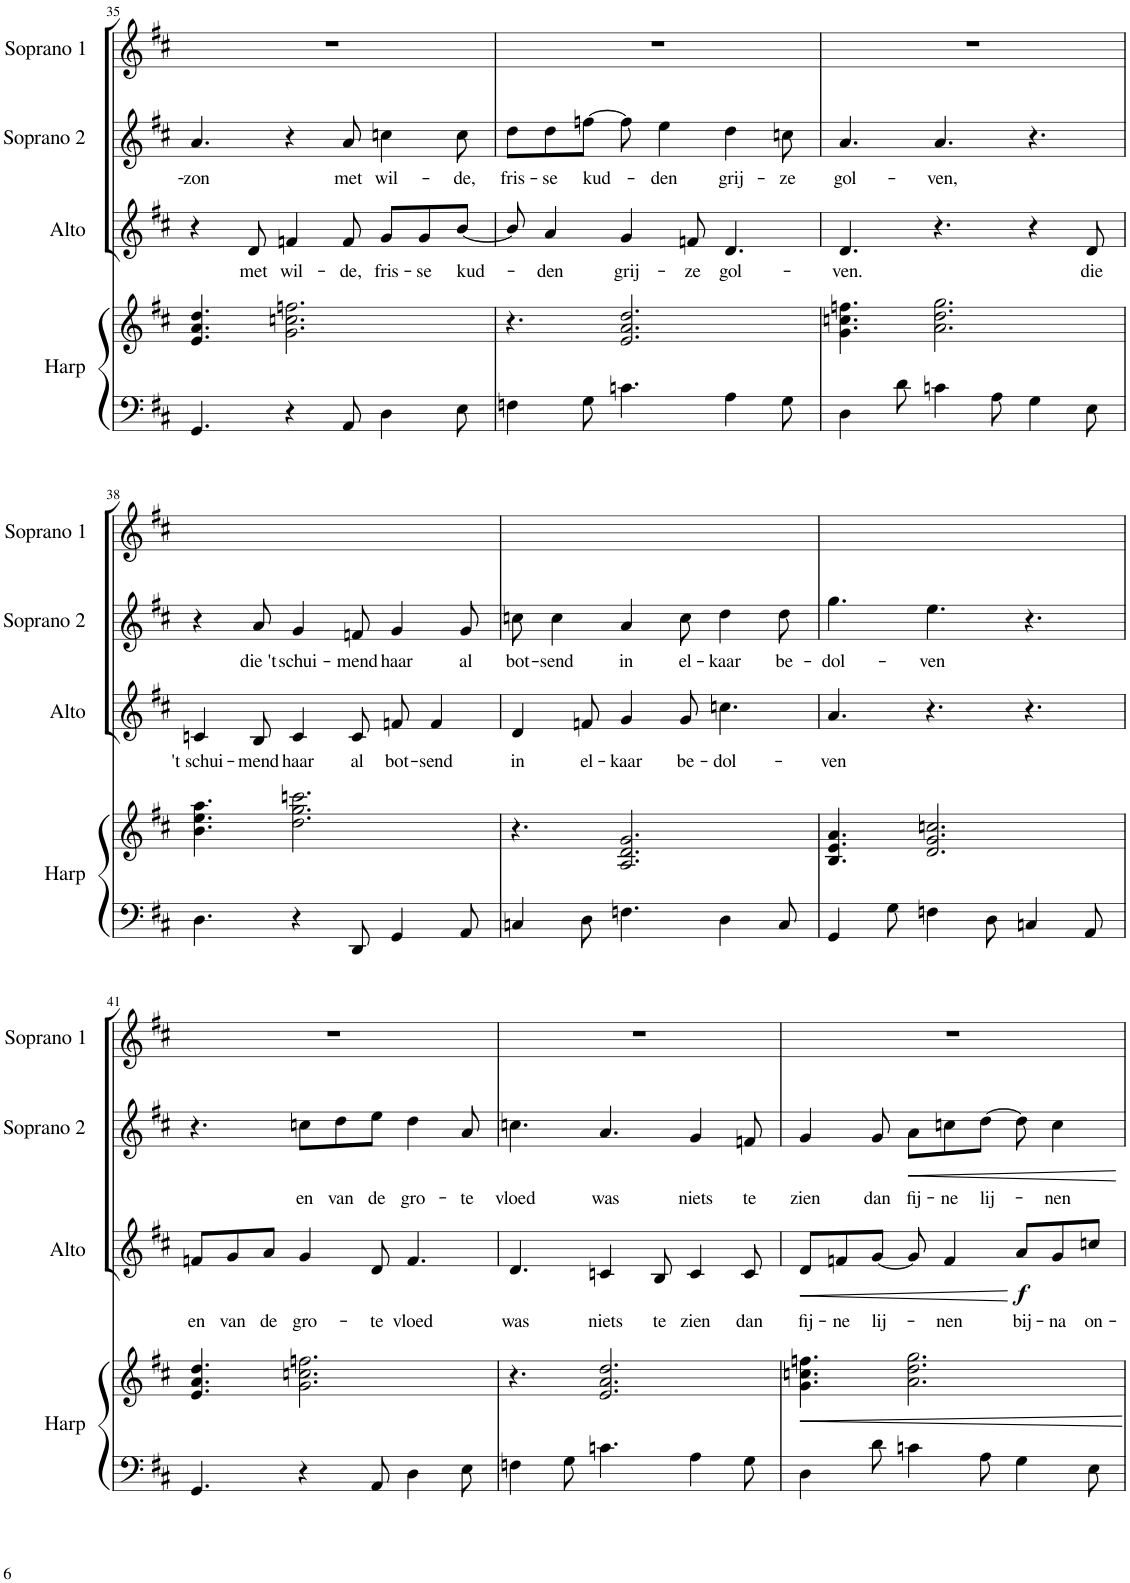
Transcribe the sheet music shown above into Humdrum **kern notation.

**kern	**kern	**kern	**text	**dynam	**kern	**text	**dynam	**kern
*part4	*part4	*part3	*part3	*part3	*part2	*part2	*part2	*part1
*staff5	*staff4	*staff3	*staff3	*staff3	*staff2	*staff2	*staff2	*staff1
*I"Harp	*	*I"Alto	*	*	*I"Soprano 2	*	*	*I"Soprano 1
*I'Harp	*	*I'Alto	*	*	*I'Soprano 2	*	*	*I'Soprano 1
!!LO:PB:g=z
*clefF4	*clefG2	*clefG2	*	*	*clefG2	*	*	*clefG2
*k[f#c#]	*k[f#c#]	*k[f#c#]	*	*	*k[f#c#]	*	*	*k[f#c#]
*D:	*D:	*D:	*	*	*D:	*	*	*D:
*M9/8	*M9/8	*M9/8	*	*	*M9/8	*	*	*M9/8
=35	=35	=35	=35	=35	=35	=35	=35	=35
!	!	!	!	!	!	!LO:LY:b	!	!
4.GG/	4.e/ 4.a/ 4.dd/	4r	.	.	4.a/	-zon	.	8%9r
!	!	!	!LO:LY:b	!	!	!	!	!
.	.	8d/	met	.	.	.	.	.
!	!	!	!LO:LY:b	!	!	!	!	!
4r	2.g\ 2.ccn\ 2.ffn\	4fn/	wil-	.	4r	.	.	.
!	!	!	!LO:LY:b	!	!	!LO:LY:b	!	!
8AA/	.	8f/	-de,	.	8a/	met	.	.
!	!	!	!LO:LY:b	!	!	!LO:LY:b	!	!
4D\	.	8g/L	fris-	.	4ccn\	wil-	.	.
!	!	!	!LO:LY:b	!	!	!	!	!
.	.	8g/	-se	.	.	.	.	.
!	!	!	!LO:LY:b	!	!	!LO:LY:b	!	!
8E\	.	[8b/J	kud-	.	8cc\	-de,	.	.
=36	=36	=36	=36	=36	=36	=36	=36	=36
!	!	!	!	!	!	!LO:LY:b	!	!
4Fn\	4.r	8b/]	.	.	8dd\L	fris-	.	8%9r
!	!	!	!LO:LY:b	!	!	!LO:LY:b	!	!
.	.	4a/	-den	.	8dd\	-se	.	.
!	!	!	!	!	!	!LO:LY:b	!	!
8G\	.	.	.	.	[8ffn\J	kud-	.	.
!	!	!	!LO:LY:b	!	!	!	!	!
4.cn\	2.e/ 2.a/ 2.dd/	4g/	grij-	.	8ff\]	.	.	.
!	!	!	!	!	!	!LO:LY:b	!	!
.	.	.	.	.	4ee\	-den	.	.
!	!	!	!LO:LY:b	!	!	!	!	!
.	.	8fn/	-ze	.	.	.	.	.
!	!	!	!LO:LY:b	!	!	!LO:LY:b	!	!
4A\	.	4.d/	gol-	.	4dd\	grij-	.	.
!	!	!	!	!	!	!LO:LY:b	!	!
8G\	.	.	.	.	8ccn\	-ze	.	.
=37	=37	=37	=37	=37	=37	=37	=37	=37
!	!	!	!LO:LY:b	!	!	!LO:LY:b	!	!
4D\	4.g\ 4.ccn\ 4.ffn\	4.d/	-ven.	.	4.a/	gol-	.	8%9r
8d\	.	.	.	.	.	.	.	.
!	!	!	!	!	!	!LO:LY:b	!	!
4cn\	2.a\ 2.dd\ 2.gg\	4.r	.	.	4.a/	-ven,	.	.
8A\	.	.	.	.	.	.	.	.
4G\	.	4r	.	.	4.r	.	.	.
!	!	!	!LO:LY:b	!	!	!	!	!
8E\	.	8d/	die	.	.	.	.	.
!!LO:LB:g=z
=38	=38	=38	=38	=38	=38	=38	=38	=38
!	!	!	!LO:LY:b	!	!	!	!	!
4.D\	4.b\ 4.ee\ 4.aa\	4cn/	't schui-	.	4r	.	.	1ryy
!	!	!	!LO:LY:b	!	!	!LO:LY:b	!	!
.	.	8B/	-mend	.	8a/	die 't	.	.
!	!	!	!LO:LY:b	!	!	!LO:LY:b	!	!
4r	2.dd\ 2.gg\ 2.cccn\	4c/	haar	.	4g/	schui-	.	.
!	!	!	!LO:LY:b	!	!	!LO:LY:b	!	!
8DD/	.	8c/	al	.	8fn/	-mend	.	.
!	!	!	!LO:LY:b	!	!	!LO:LY:b	!	!
4GG/	.	8fn/	bot-	.	4g/	haar	.	.
!	!	!	!LO:LY:b	!	!	!	!	!
.	.	4f/	-send	.	.	.	.	.
!	!	!	!	!	!	!LO:LY:b	!	!
8AA/	.	.	.	.	8g/	al	.	8ryy
=39	=39	=39	=39	=39	=39	=39	=39	=39
!	!	!	!LO:LY:b	!	!	!LO:LY:b	!	!
4Cn/	4.r	4d/	in	.	8ccn\	bot-	.	1ryy
!	!	!	!	!	!	!LO:LY:b	!	!
.	.	.	.	.	4cc\	-send	.	.
!	!	!	!LO:LY:b	!	!	!	!	!
8D\	.	8fn/	el-	.	.	.	.	.
!	!	!	!LO:LY:b	!	!	!LO:LY:b	!	!
4.Fn\	2.A/ 2.d/ 2.g/	4g/	-kaar	.	4a/	in	.	.
!	!	!	!LO:LY:b	!	!	!LO:LY:b	!	!
.	.	8g/	be-	.	8cc\	el-	.	.
!	!	!	!LO:LY:b	!	!	!LO:LY:b	!	!
4D\	.	4.ccn\	-dol-	.	4dd\	-kaar	.	.
!	!	!	!	!	!	!LO:LY:b	!	!
8C/	.	.	.	.	8dd\	be-	.	8ryy
=40	=40	=40	=40	=40	=40	=40	=40	=40
!	!	!	!LO:LY:b	!	!	!LO:LY:b	!	!
4GG/	4.B/ 4.e/ 4.a/	4.a/	-ven	.	4.gg\	-dol-	.	1ryy
8G\	.	.	.	.	.	.	.	.
!	!	!	!	!	!	!LO:LY:b	!	!
4Fn\	2.d/ 2.g/ 2.ccn/	4.r	.	.	4.ee\	-ven	.	.
8D\	.	.	.	.	.	.	.	.
4Cn/	.	4.r	.	.	4.r	.	.	.
8AA/	.	.	.	.	.	.	.	8ryy
!!LO:LB:g=z
=41	=41	=41	=41	=41	=41	=41	=41	=41
!	!	!	!LO:LY:b	!	!	!	!	!
4.GG/	4.e/ 4.a/ 4.dd/	8fn/L	en	.	4.r	.	.	8%9r
!	!	!	!LO:LY:b	!	!	!	!	!
.	.	8g/	van	.	.	.	.	.
!	!	!	!LO:LY:b	!	!	!	!	!
.	.	8a/J	de	.	.	.	.	.
!	!	!	!LO:LY:b	!	!	!LO:LY:b	!	!
4r	2.g\ 2.ccn\ 2.ffn\	4g/	gro-	.	8ccn\L	en	.	.
!	!	!	!	!	!	!LO:LY:b	!	!
.	.	.	.	.	8dd\	van	.	.
!	!	!	!LO:LY:b	!	!	!LO:LY:b	!	!
8AA/	.	8d/	-te	.	8ee\J	de	.	.
!	!	!	!LO:LY:b	!	!	!LO:LY:b	!	!
4D\	.	4.f/	vloed	.	4dd\	gro-	.	.
!	!	!	!	!	!	!LO:LY:b	!	!
8E\	.	.	.	.	8a/	-te	.	.
=42	=42	=42	=42	=42	=42	=42	=42	=42
!	!	!	!LO:LY:b	!	!	!LO:LY:b	!	!
4Fn\	4.r	4.d/	was	.	4.ccn\	vloed	.	8%9r
8G\	.	.	.	.	.	.	.	.
!	!	!	!LO:LY:b	!	!	!LO:LY:b	!	!
4.cn\	2.e/ 2.a/ 2.dd/	4cn/	niets	.	4.a/	was	.	.
!	!	!	!LO:LY:b	!	!	!	!	!
.	.	8B/	te	.	.	.	.	.
!	!	!	!LO:LY:b	!	!	!LO:LY:b	!	!
4A\	.	4c/	zien	.	4g/	niets	.	.
!	!	!	!LO:LY:b	!	!	!LO:LY:b	!	!
8G\	.	8c/	dan	.	8fn/	te	.	.
=43	=43	=43	=43	=43	=43	=43	=43	=43
!	!	!	!LO:LY:b	!LO:HP:b	!	!LO:LY:b	!	!
4D\	4.g\ 4.ccn\ 4.ffn\	8d/L	fij-	<	4g/	zien	.	8%9r
!	!	!	!LO:LY:b	!	!	!	!	!
.	.	8fn/	-ne	.	.	.	.	.
!	!	!	!LO:LY:b	!	!	!LO:LY:b	!	!
8d\	.	[8g/J	lij-	.	8g/	dan	.	.
!	!	!	!	!	!	!LO:LY:b	!LO:HP:b	!
4cn\	2.a\ 2.dd\ 2.gg\	8g/]	.	.	8a\L	fij-	<	.
!	!	!	!LO:LY:b	!	!	!LO:LY:b	!	!
.	.	4f/	-nen	.	8ccn\	-ne	.	.
!	!	!	!	!	!	!LO:LY:b	!	!
8A\	.	.	.	.	[8dd\J	lij-	.	.
!	!	!	!LO:LY:b	!LO:DY:n=1:b	!	!	!	!
4G\	.	8a/L	bij-	[ f	8dd\]	.	.	.
!	!	!	!LO:LY:b	!	!	!LO:LY:b	!	!
.	.	8g/	-na	.	4cc\	-nen	.	.
!	!	!	!LO:LY:b	!	!	!	!	!
8E\	.	8ccn/J	on-	.	.	.	.	.
.	.	.	.	.	.	.	[	.
=	=	=	=	=	=	=	=	=
*-	*-	*-	*-	*-	*-	*-	*-	*-
